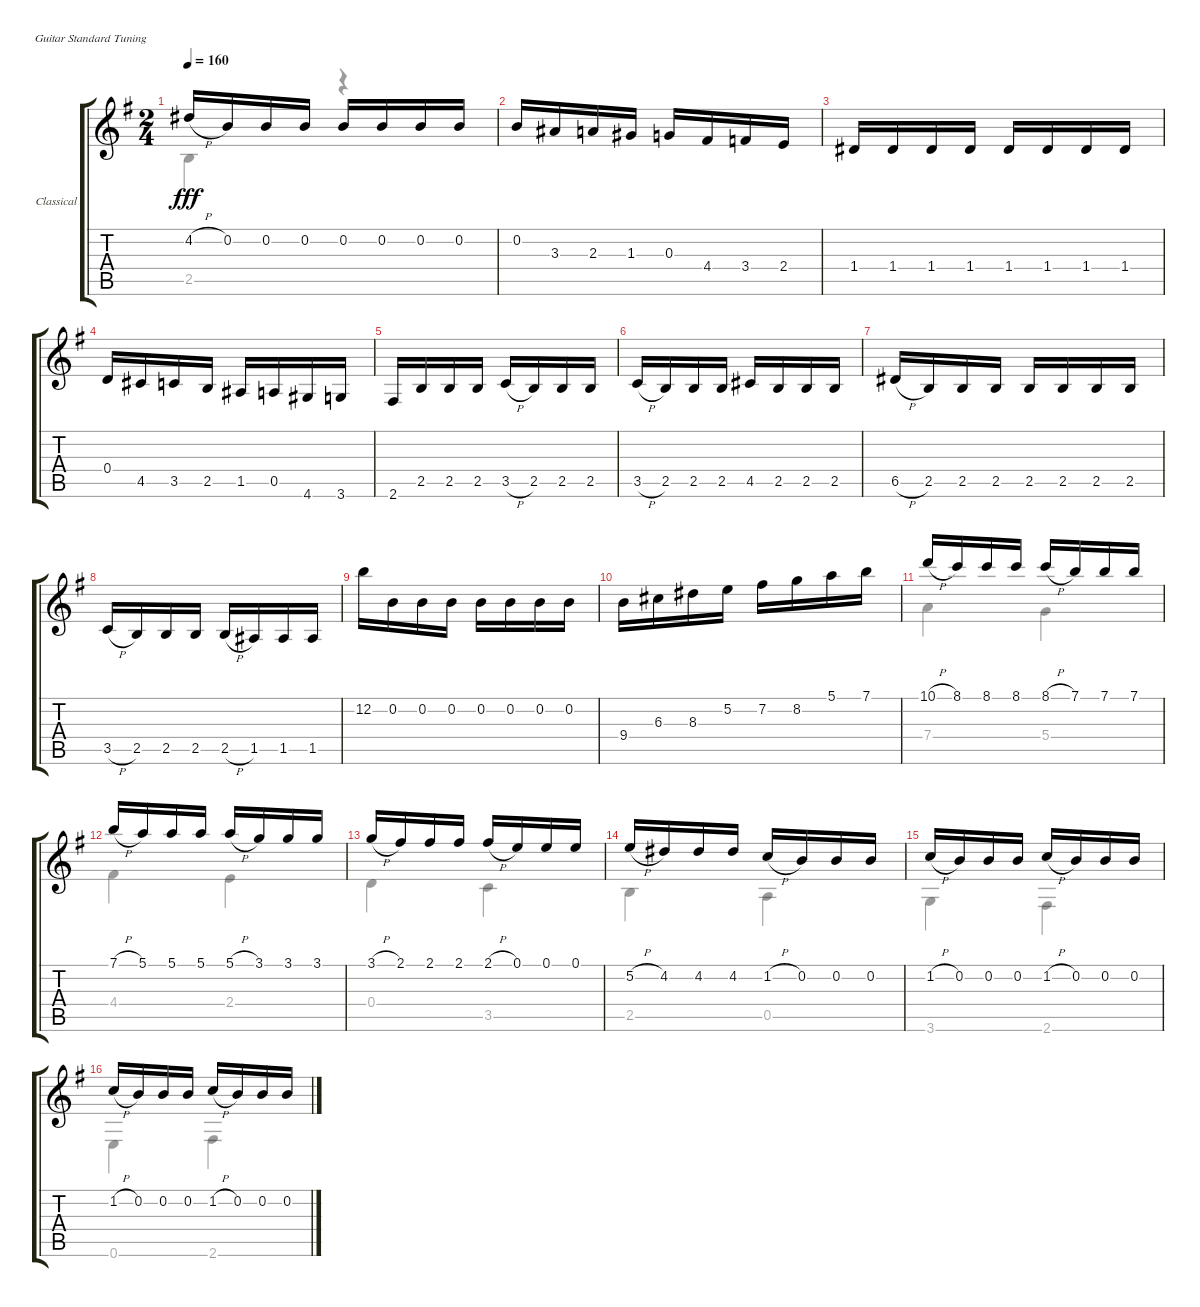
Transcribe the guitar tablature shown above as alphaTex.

\bracketExtendMode groupsimilarinstruments
\firstSystemTrackNameOrientation horizontal
\otherSystemsTrackNameOrientation horizontal
\track ("Classical Guitar" "Classical ") {instrument acousticguitarnylon}
\staff {score tabs}
\tuning (E4 B3 G3 D3 A2 E2)
\voice
\ts (2 4)
\tempo 160
\clef g2
\ks g
4.2{h}.16{dy fff} 0.2.16 0.2.16 0.2.16 0.2.16 0.2.16 0.2.16 0.2.16 |
0.2.16 3.3.16 2.3.16 1.3.16 0.3.16 4.4.16 3.4.16 2.4.16 |
1.4.16 1.4.16 1.4.16 1.4.16 1.4.16 1.4.16 1.4.16 1.4.16 |
0.4.16 4.5.16 3.5.16 2.5.16 1.5.16 0.5.16 4.6.16 3.6.16 |
2.6.16 2.5.16 2.5.16 2.5.16 3.5{h}.16 2.5.16 2.5.16 2.5.16 |
3.5{h}.16 2.5.16 2.5.16 2.5.16 4.5.16 2.5.16 2.5.16 2.5.16 |
6.5{h}.16 2.5.16 2.5.16 2.5.16 2.5.16 2.5.16 2.5.16 2.5.16 |
3.5{h}.16 2.5.16 2.5.16 2.5.16 2.5{h}.16 1.5.16 1.5.16 1.5.16 |
12.2.16 0.2.16 0.2.16 0.2.16 0.2.16 0.2.16 0.2.16 0.2.16 |
9.4.16 6.3.16 8.3.16 5.2.16 7.2.16 8.2.16 5.1.16 7.1.16 |
10.1{h}.16 8.1.16 8.1.16 8.1.16 8.1{h}.16 7.1.16 7.1.16 7.1.16 |
7.1{h}.16 5.1.16 5.1.16 5.1.16 5.1{h}.16 3.1.16 3.1.16 3.1.16 |
3.1{h}.16 2.1.16 2.1.16 2.1.16 2.1{h}.16 0.1.16 0.1.16 0.1.16 |
5.2{h}.16 4.2.16 4.2.16 4.2.16 1.2{h}.16 0.2.16 0.2.16 0.2.16 |
1.2{h}.16 0.2.16 0.2.16 0.2.16 1.2{h}.16 0.2.16 0.2.16 0.2.16 |
1.2{h}.16 0.2.16 0.2.16 0.2.16 1.2{h}.16 0.2.16 0.2.16 0.2.16
\voice
\clef g2
\ottava regular
\simile none
\ks g
2.5.4{dy fff} r.4 |
|
|
|
|
|
|
|
|
|
7.4.4 5.4.4 |
4.4.4 2.4.4 |
0.4.4 3.5.4 |
2.5.4 0.5.4 |
3.6.4 2.6.4 |
0.6.4 2.6.4
